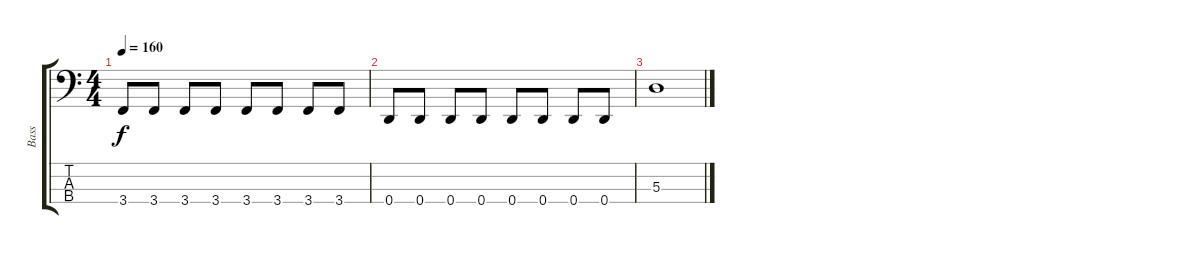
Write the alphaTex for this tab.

\track ("Bass" "Bass") {instrument electricbassfinger}
\staff {score tabs}
\tuning (G2 D2 A1 D1) {hide}
\ts (4 4)
\tempo 160
\clef f4
\ks c
3.4.8{dy f} 3.4.8 3.4.8 3.4.8 3.4.8 3.4.8 3.4.8 3.4.8 |
0.4.8 0.4.8 0.4.8 0.4.8 0.4.8 0.4.8 0.4.8 0.4.8 |
5.3.1
